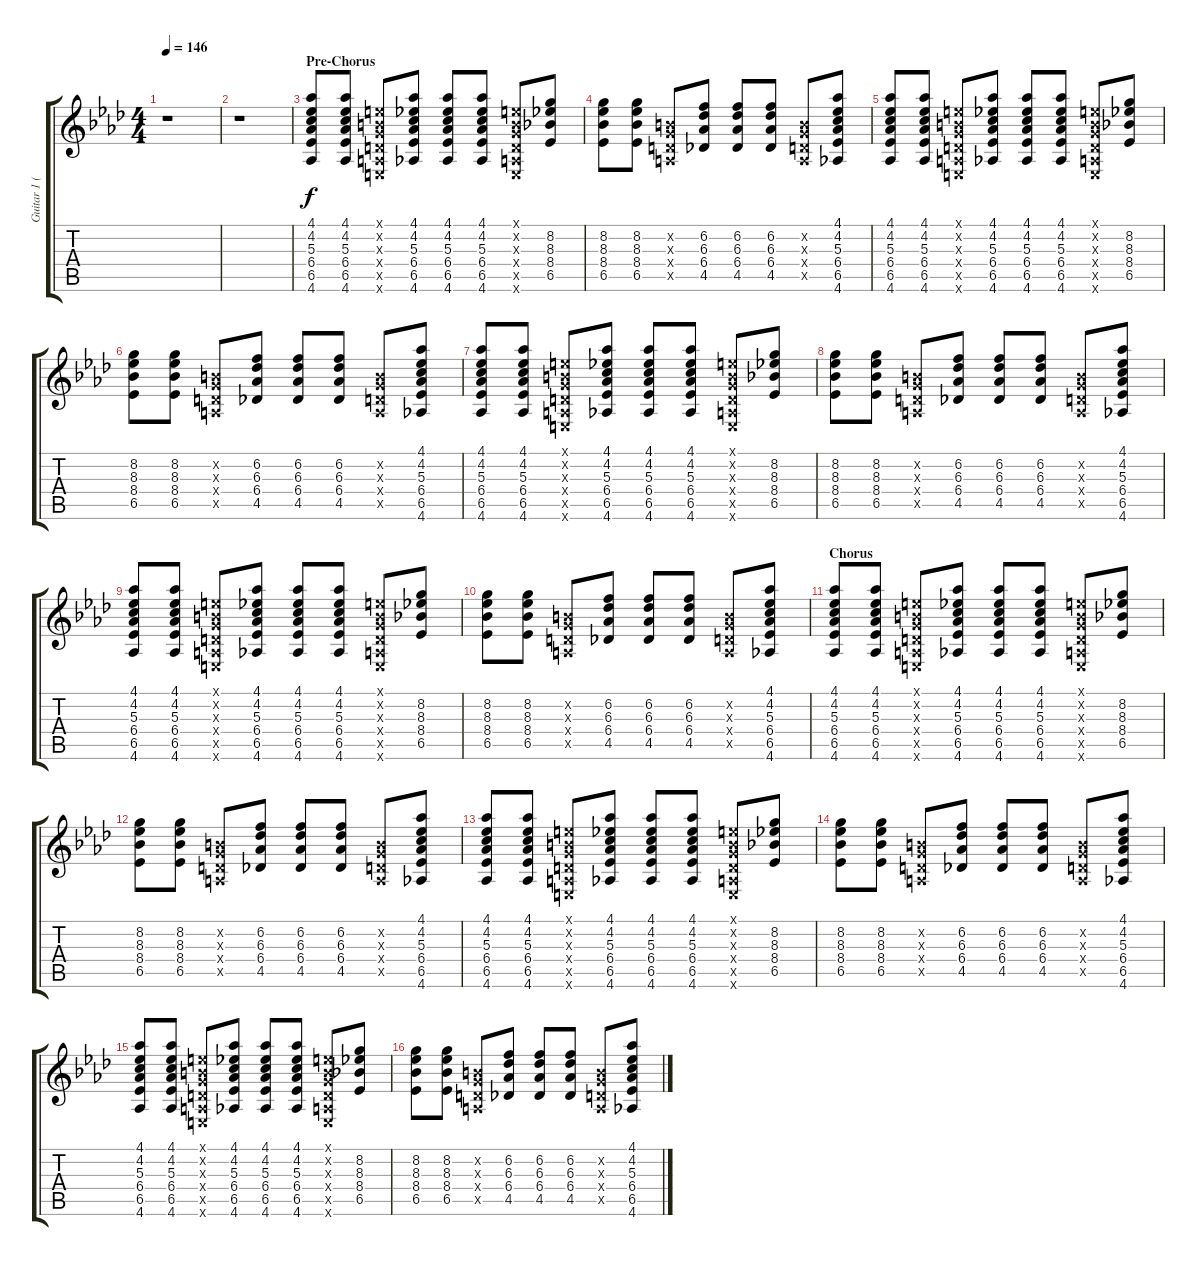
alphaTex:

\track ("Guitar 1 (Acoustic)" "Guitar 1 (") {instrument acousticguitarnylon}
\staff {score tabs}
\tuning (E4 B3 G3 D3 A2 E2) {hide}
\ts (4 4)
\tempo 146
\clef g2
\ks ab
r.1{dy f} |
r.1 |
\section ("" "Pre-Chorus")
(4.1 4.2 5.3 6.4 6.5 4.6).8 (4.1 4.2 5.3 6.4 6.5 4.6).8 (0.1{x} 0.2{x} 0.3{x} 0.4{x} 0.5{x} 0.6{x}).8 (4.1 4.2 5.3 6.4 6.5 4.6).8 (4.1 4.2 5.3 6.4 6.5 4.6).8 (4.1 4.2 5.3 6.4 6.5 4.6).8 (0.1{x} 0.2{x} 0.3{x} 0.4{x} 0.5{x} 0.6{x}).8 (8.2 8.3 8.4 6.5).8 |
(8.2 8.3 8.4 6.5).8 (8.2 8.3 8.4 6.5).8 (0.2{x} 0.3{x} 0.4{x} 0.5{x}).8 (6.2 6.3 6.4 4.5).8 (6.2 6.3 6.4 4.5).8 (6.2 6.3 6.4 4.5).8 (0.2{x} 0.3{x} 0.4{x} 0.5{x}).8 (4.1 4.2 5.3 6.4 6.5 4.6).8 |
(4.1 4.2 5.3 6.4 6.5 4.6).8 (4.1 4.2 5.3 6.4 6.5 4.6).8 (0.1{x} 0.2{x} 0.3{x} 0.4{x} 0.5{x} 0.6{x}).8 (4.1 4.2 5.3 6.4 6.5 4.6).8 (4.1 4.2 5.3 6.4 6.5 4.6).8 (4.1 4.2 5.3 6.4 6.5 4.6).8 (0.1{x} 0.2{x} 0.3{x} 0.4{x} 0.5{x} 0.6{x}).8 (8.2 8.3 8.4 6.5).8 |
(8.2 8.3 8.4 6.5).8 (8.2 8.3 8.4 6.5).8 (0.2{x} 0.3{x} 0.4{x} 0.5{x}).8 (6.2 6.3 6.4 4.5).8 (6.2 6.3 6.4 4.5).8 (6.2 6.3 6.4 4.5).8 (0.2{x} 0.3{x} 0.4{x} 0.5{x}).8 (4.1 4.2 5.3 6.4 6.5 4.6).8 |
(4.1 4.2 5.3 6.4 6.5 4.6).8 (4.1 4.2 5.3 6.4 6.5 4.6).8 (0.1{x} 0.2{x} 0.3{x} 0.4{x} 0.5{x} 0.6{x}).8 (4.1 4.2 5.3 6.4 6.5 4.6).8 (4.1 4.2 5.3 6.4 6.5 4.6).8 (4.1 4.2 5.3 6.4 6.5 4.6).8 (0.1{x} 0.2{x} 0.3{x} 0.4{x} 0.5{x} 0.6{x}).8 (8.2 8.3 8.4 6.5).8 |
(8.2 8.3 8.4 6.5).8 (8.2 8.3 8.4 6.5).8 (0.2{x} 0.3{x} 0.4{x} 0.5{x}).8 (6.2 6.3 6.4 4.5).8 (6.2 6.3 6.4 4.5).8 (6.2 6.3 6.4 4.5).8 (0.2{x} 0.3{x} 0.4{x} 0.5{x}).8 (4.1 4.2 5.3 6.4 6.5 4.6).8 |
(4.1 4.2 5.3 6.4 6.5 4.6).8 (4.1 4.2 5.3 6.4 6.5 4.6).8 (0.1{x} 0.2{x} 0.3{x} 0.4{x} 0.5{x} 0.6{x}).8 (4.1 4.2 5.3 6.4 6.5 4.6).8 (4.1 4.2 5.3 6.4 6.5 4.6).8 (4.1 4.2 5.3 6.4 6.5 4.6).8 (0.1{x} 0.2{x} 0.3{x} 0.4{x} 0.5{x} 0.6{x}).8 (8.2 8.3 8.4 6.5).8 |
(8.2 8.3 8.4 6.5).8 (8.2 8.3 8.4 6.5).8 (0.2{x} 0.3{x} 0.4{x} 0.5{x}).8 (6.2 6.3 6.4 4.5).8 (6.2 6.3 6.4 4.5).8 (6.2 6.3 6.4 4.5).8 (0.2{x} 0.3{x} 0.4{x} 0.5{x}).8 (4.1 4.2 5.3 6.4 6.5 4.6).8 |
\section ("" "Chorus")
(4.1 4.2 5.3 6.4 6.5 4.6).8 (4.1 4.2 5.3 6.4 6.5 4.6).8 (0.1{x} 0.2{x} 0.3{x} 0.4{x} 0.5{x} 0.6{x}).8 (4.1 4.2 5.3 6.4 6.5 4.6).8 (4.1 4.2 5.3 6.4 6.5 4.6).8 (4.1 4.2 5.3 6.4 6.5 4.6).8 (0.1{x} 0.2{x} 0.3{x} 0.4{x} 0.5{x} 0.6{x}).8 (8.2 8.3 8.4 6.5).8 |
(8.2 8.3 8.4 6.5).8 (8.2 8.3 8.4 6.5).8 (0.2{x} 0.3{x} 0.4{x} 0.5{x}).8 (6.2 6.3 6.4 4.5).8 (6.2 6.3 6.4 4.5).8 (6.2 6.3 6.4 4.5).8 (0.2{x} 0.3{x} 0.4{x} 0.5{x}).8 (4.1 4.2 5.3 6.4 6.5 4.6).8 |
(4.1 4.2 5.3 6.4 6.5 4.6).8 (4.1 4.2 5.3 6.4 6.5 4.6).8 (0.1{x} 0.2{x} 0.3{x} 0.4{x} 0.5{x} 0.6{x}).8 (4.1 4.2 5.3 6.4 6.5 4.6).8 (4.1 4.2 5.3 6.4 6.5 4.6).8 (4.1 4.2 5.3 6.4 6.5 4.6).8 (0.1{x} 0.2{x} 0.3{x} 0.4{x} 0.5{x} 0.6{x}).8 (8.2 8.3 8.4 6.5).8 |
(8.2 8.3 8.4 6.5).8 (8.2 8.3 8.4 6.5).8 (0.2{x} 0.3{x} 0.4{x} 0.5{x}).8 (6.2 6.3 6.4 4.5).8 (6.2 6.3 6.4 4.5).8 (6.2 6.3 6.4 4.5).8 (0.2{x} 0.3{x} 0.4{x} 0.5{x}).8 (4.1 4.2 5.3 6.4 6.5 4.6).8 |
(4.1 4.2 5.3 6.4 6.5 4.6).8 (4.1 4.2 5.3 6.4 6.5 4.6).8 (0.1{x} 0.2{x} 0.3{x} 0.4{x} 0.5{x} 0.6{x}).8 (4.1 4.2 5.3 6.4 6.5 4.6).8 (4.1 4.2 5.3 6.4 6.5 4.6).8 (4.1 4.2 5.3 6.4 6.5 4.6).8 (0.1{x} 0.2{x} 0.3{x} 0.4{x} 0.5{x} 0.6{x}).8 (8.2 8.3 8.4 6.5).8 |
(8.2 8.3 8.4 6.5).8 (8.2 8.3 8.4 6.5).8 (0.2{x} 0.3{x} 0.4{x} 0.5{x}).8 (6.2 6.3 6.4 4.5).8 (6.2 6.3 6.4 4.5).8 (6.2 6.3 6.4 4.5).8 (0.2{x} 0.3{x} 0.4{x} 0.5{x}).8 (4.1 4.2 5.3 6.4 6.5 4.6).8
